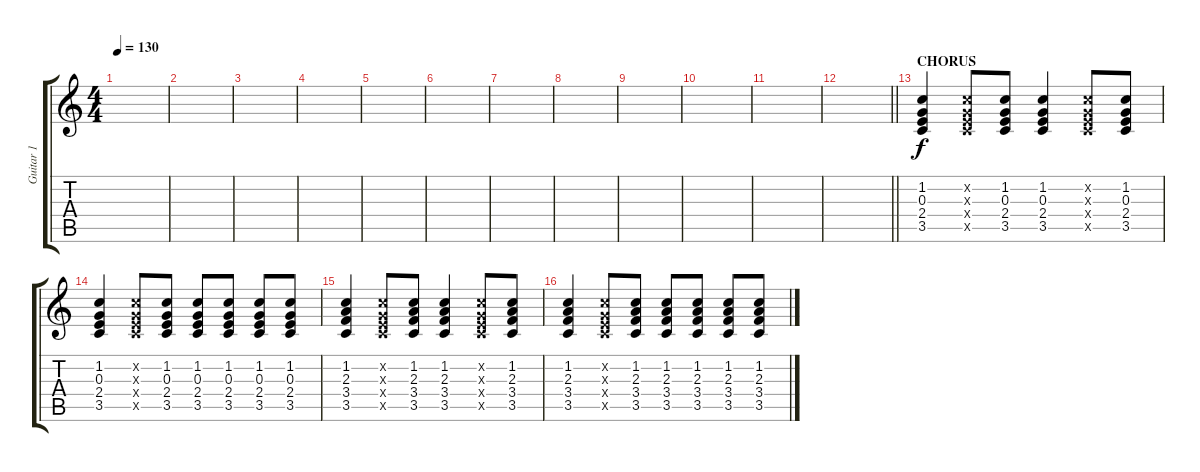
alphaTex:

\track ("Guitar 1" "Guitar 1") {instrument electricguitarclean}
\staff {score tabs}
\tuning (E4 B3 G3 D3 A2 E2) {hide}
\ts (4 4)
\tempo 130
\clef g2
\ks c
|
|
|
|
|
|
|
|
|
|
|
\barLineRight lightlight
|
\section ("" "CHORUS")
(1.2 0.3 2.4 3.5).4 (1.2{x} 0.3{x} 2.4{x} 3.5{x}).8 (1.2 0.3 2.4 3.5).8 (1.2 0.3 2.4 3.5).4 (1.2{x} 0.3{x} 2.4{x} 3.5{x}).8 (1.2 0.3 2.4 3.5).8 |
(1.2 0.3 2.4 3.5).4 (1.2{x} 0.3{x} 2.4{x} 3.5{x}).8 (1.2 0.3 2.4 3.5).8 (1.2 0.3 2.4 3.5).8 (1.2 0.3 2.4 3.5).8 (1.2 0.3 2.4 3.5).8 (1.2 0.3 2.4 3.5).8 |
(1.2 2.3 3.4 3.5).4 (1.2{x} 0.3{x} 2.4{x} 3.5{x}).8 (1.2 2.3 3.4 3.5).8 (1.2 2.3 3.4 3.5).4 (1.2{x} 0.3{x} 2.4{x} 3.5{x}).8 (1.2 2.3 3.4 3.5).8 |
(1.2 2.3 3.4 3.5).4 (1.2{x} 0.3{x} 2.4{x} 3.5{x}).8 (1.2 2.3 3.4 3.5).8 (1.2 2.3 3.4 3.5).8 (1.2 2.3 3.4 3.5).8 (1.2 2.3 3.4 3.5).8 (1.2 2.3 3.4 3.5).8
